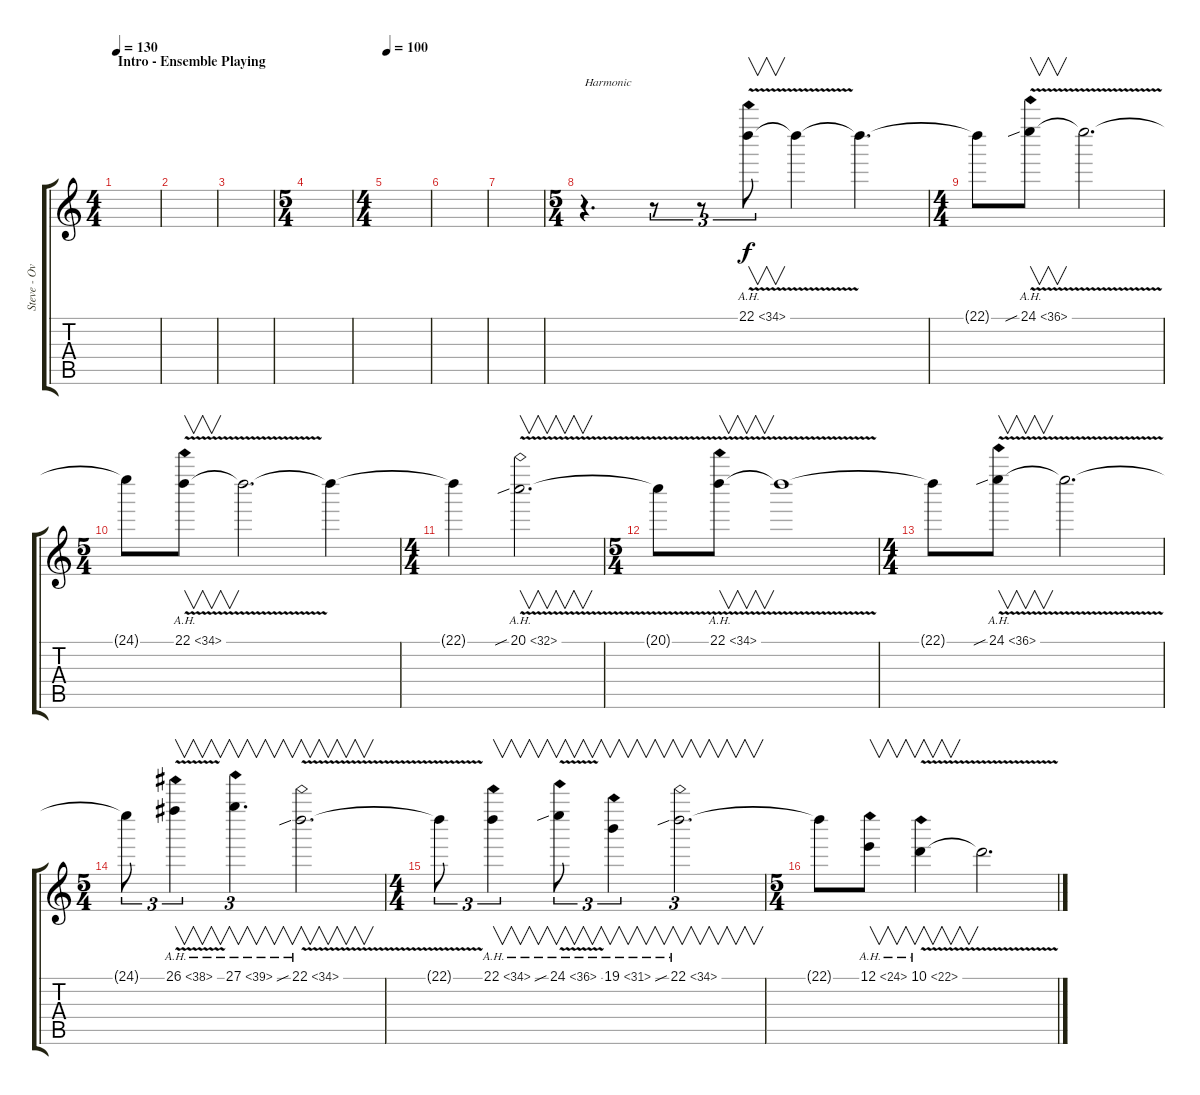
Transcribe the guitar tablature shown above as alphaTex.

\track ("Steve - Overdub" "Steve - Ov") {instrument overdrivenguitar}
\staff {score tabs}
\tuning (E4 B3 G3 D3 A2 E2) {hide}
\ts (4 4)
\section ("" "Intro - Ensemble Playing")
\tempo 130
\clef g2
\ks c
|
|
|
\ts (5 4)
|
\ts (4 4)
\tempo 100
|
|
|
\ts (5 4)
r.4{d txt "Harmonic"} r.8{tu (3 2)} r.8{tu (3 2)} 22.1{ah 12 v}.8{v tu (3 2)} 22.1{t}.4 22.1{t}.4{d} |
\ts (4 4)
22.1{t}.8 24.1{ah 12 v sib}.8{v} 24.1{t}.2{d} |
\ts (5 4)
24.1{t}.8 22.1{ah 12 v}.8{v} 22.1{t}.2{d} 22.1{t}.4 |
\ts (4 4)
22.1{t}.4 20.1{ah 12 v sib}.2{v d} |
\ts (5 4)
20.1{t}.8 22.1{ah 12 v}.8{v} 22.1{t}.1 |
\ts (4 4)
22.1{t}.8 24.1{ah 12 v sib}.8{v} 24.1{t}.2{d} |
\ts (5 4)
24.1{t}.8{tu (3 2)} 26.1{ah 12 v}.4{v tu (3 2)} 27.1{ah 12}.4{v d tu (3 2)} 22.1{ah 12 v sib}.2{v d} |
\ts (4 4)
22.1{t}.8{tu (3 2)} 22.1{ah 12}.4{v tu (3 2)} 24.1{ah 12 v sib}.8{v tu (3 2)} 19.1{ah 12}.4{v tu (3 2)} 22.1{ah 12 sib}.2{v d tu (3 2)} |
\ts (5 4)
22.1{t}.8 12.1{ah 12}.8{v} 10.1{ah 12 v}.4{v} 10.1{t}.2{d}
